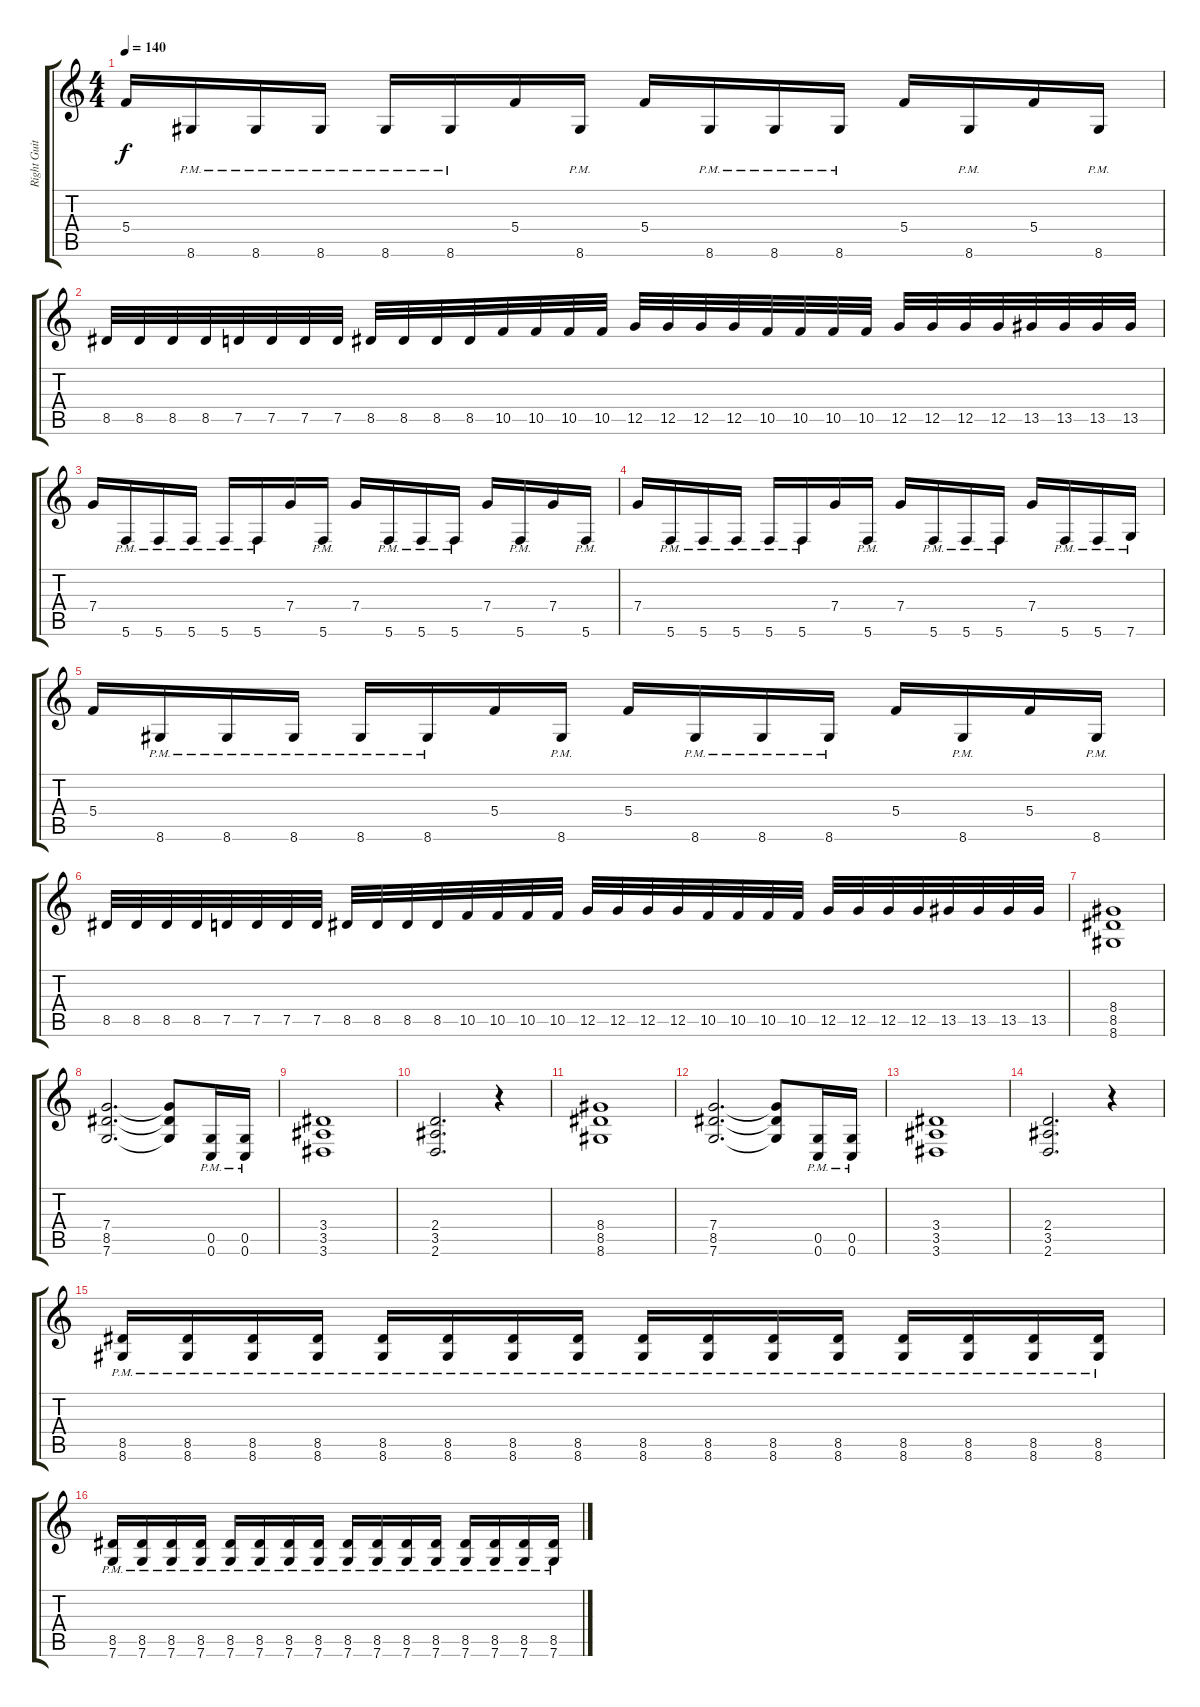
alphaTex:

\track ("Right Guitar" "Right Guit") {instrument distortionguitar}
\staff {score tabs}
\tuning (D4 A3 F3 C3 G2 C2) {hide}
\ts (4 4)
\tempo 140
\clef g2
\ks c
5.4.16{dy f} 8.6{pm}.16 8.6{pm}.16 8.6{pm}.16 8.6{pm}.16 8.6{pm}.16 5.4.16 8.6{pm}.16 5.4.16 8.6{pm}.16 8.6{pm}.16 8.6{pm}.16 5.4.16 8.6{pm}.16 5.4.16 8.6{pm}.16 |
8.5.32 8.5.32 8.5.32 8.5.32 7.5.32 7.5.32 7.5.32 7.5.32 8.5.32 8.5.32 8.5.32 8.5.32 10.5.32 10.5.32 10.5.32 10.5.32 12.5.32 12.5.32 12.5.32 12.5.32 10.5.32 10.5.32 10.5.32 10.5.32 12.5.32 12.5.32 12.5.32 12.5.32 13.5.32 13.5.32 13.5.32 13.5.32 |
7.4.16 5.6{pm}.16 5.6{pm}.16 5.6{pm}.16 5.6{pm}.16 5.6{pm}.16 7.4.16 5.6{pm}.16 7.4.16 5.6{pm}.16 5.6{pm}.16 5.6{pm}.16 7.4.16 5.6{pm}.16 7.4.16 5.6{pm}.16 |
7.4.16 5.6{pm}.16 5.6{pm}.16 5.6{pm}.16 5.6{pm}.16 5.6{pm}.16 7.4.16 5.6{pm}.16 7.4.16 5.6{pm}.16 5.6{pm}.16 5.6{pm}.16 7.4.16 5.6{pm}.16 5.6{pm}.16 7.6{pm}.16 |
5.4.16 8.6{pm}.16 8.6{pm}.16 8.6{pm}.16 8.6{pm}.16 8.6{pm}.16 5.4.16 8.6{pm}.16 5.4.16 8.6{pm}.16 8.6{pm}.16 8.6{pm}.16 5.4.16 8.6{pm}.16 5.4.16 8.6{pm}.16 |
8.5.32 8.5.32 8.5.32 8.5.32 7.5.32 7.5.32 7.5.32 7.5.32 8.5.32 8.5.32 8.5.32 8.5.32 10.5.32 10.5.32 10.5.32 10.5.32 12.5.32 12.5.32 12.5.32 12.5.32 10.5.32 10.5.32 10.5.32 10.5.32 12.5.32 12.5.32 12.5.32 12.5.32 13.5.32 13.5.32 13.5.32 13.5.32 |
(8.4 8.5 8.6).1 |
(7.4 8.5 7.6).2{d} (7.4{t} 8.5{t} 7.6{t}).8 (0.5{pm} 0.6{pm}).16 (0.5{pm} 0.6{pm}).16 |
(3.4 3.5 3.6).1 |
(2.4 3.5 2.6).2{d} r.4 |
(8.4 8.5 8.6).1 |
(7.4 8.5 7.6).2{d} (7.4{t} 8.5{t} 7.6{t}).8 (0.5{pm} 0.6{pm}).16 (0.5{pm} 0.6{pm}).16 |
(3.4 3.5 3.6).1 |
(2.4 3.5 2.6).2{d} r.4 |
(8.5{pm} 8.6{pm}).16 (8.5{pm} 8.6{pm}).16 (8.5{pm} 8.6{pm}).16 (8.5{pm} 8.6{pm}).16 (8.5{pm} 8.6{pm}).16 (8.5{pm} 8.6{pm}).16 (8.5{pm} 8.6{pm}).16 (8.5{pm} 8.6{pm}).16 (8.5{pm} 8.6{pm}).16 (8.5{pm} 8.6{pm}).16 (8.5{pm} 8.6{pm}).16 (8.5{pm} 8.6{pm}).16 (8.5{pm} 8.6{pm}).16 (8.5{pm} 8.6{pm}).16 (8.5{pm} 8.6{pm}).16 (8.5{pm} 8.6{pm}).16 |
(8.5{pm} 7.6{pm}).16 (8.5{pm} 7.6{pm}).16 (8.5{pm} 7.6{pm}).16 (8.5{pm} 7.6{pm}).16 (8.5{pm} 7.6{pm}).16 (8.5{pm} 7.6{pm}).16 (8.5{pm} 7.6{pm}).16 (8.5{pm} 7.6{pm}).16 (8.5{pm} 7.6{pm}).16 (8.5{pm} 7.6{pm}).16 (8.5{pm} 7.6{pm}).16 (8.5{pm} 7.6{pm}).16 (8.5{pm} 7.6{pm}).16 (8.5{pm} 7.6{pm}).16 (8.5{pm} 7.6{pm}).16 (8.5{pm} 7.6{pm}).16
